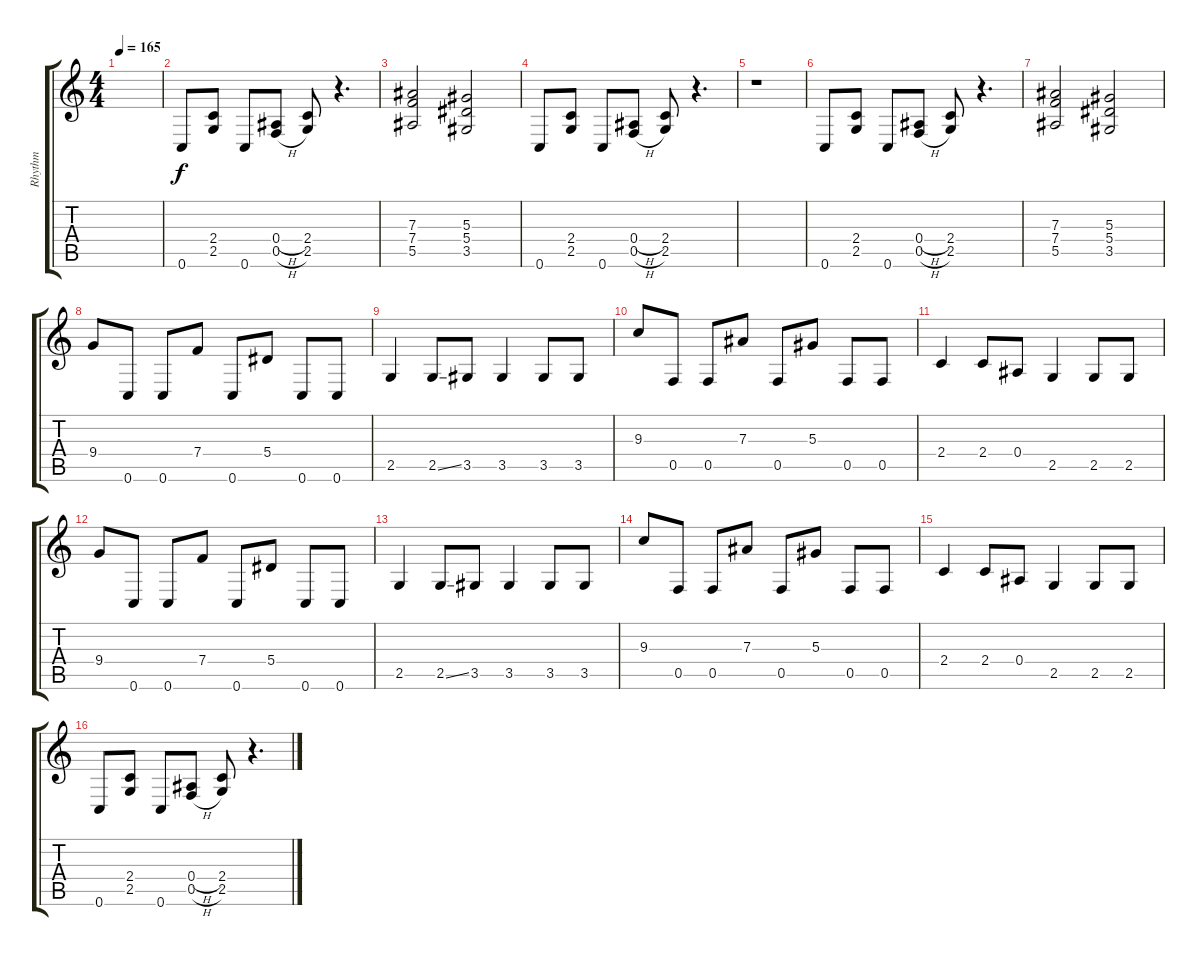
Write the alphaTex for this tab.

\track ("Rhythm" "Rhythm") {instrument overdrivenguitar}
\staff {score tabs}
\tuning (C4 G3 Eb3 Bb2 F2 C2) {hide}
\ts (4 4)
\tempo 165
\clef g2
\ks c
|
0.6.8 (2.4 2.5).8 0.6.8 (0.4{h} 0.5{h}).8 (2.4 2.5).8 r.4{d} |
(7.3 7.4 5.5).2 (5.3 5.4 3.5).2 |
0.6.8 (2.4 2.5).8 0.6.8 (0.4{h} 0.5{h}).8 (2.4 2.5).8 r.4{d} |
r.1 |
0.6.8 (2.4 2.5).8 0.6.8 (0.4{h} 0.5{h}).8 (2.4 2.5).8 r.4{d} |
(7.3 7.4 5.5).2 (5.3 5.4 3.5).2 |
9.4.8 0.6.8 0.6.8 7.4.8 0.6.8 5.4.8 0.6.8 0.6.8 |
2.5.4 2.5{ss}.8 3.5.8 3.5.4 3.5.8 3.5.8 |
9.3.8 0.5.8 0.5.8 7.3.8 0.5.8 5.3.8 0.5.8 0.5.8 |
2.4.4 2.4.8 0.4.8 2.5.4 2.5.8 2.5.8 |
9.4.8 0.6.8 0.6.8 7.4.8 0.6.8 5.4.8 0.6.8 0.6.8 |
2.5.4 2.5{ss}.8 3.5.8 3.5.4 3.5.8 3.5.8 |
9.3.8 0.5.8 0.5.8 7.3.8 0.5.8 5.3.8 0.5.8 0.5.8 |
2.4.4 2.4.8 0.4.8 2.5.4 2.5.8 2.5.8 |
0.6.8 (2.4 2.5).8 0.6.8 (0.4{h} 0.5{h}).8 (2.4 2.5).8 r.4{d}
